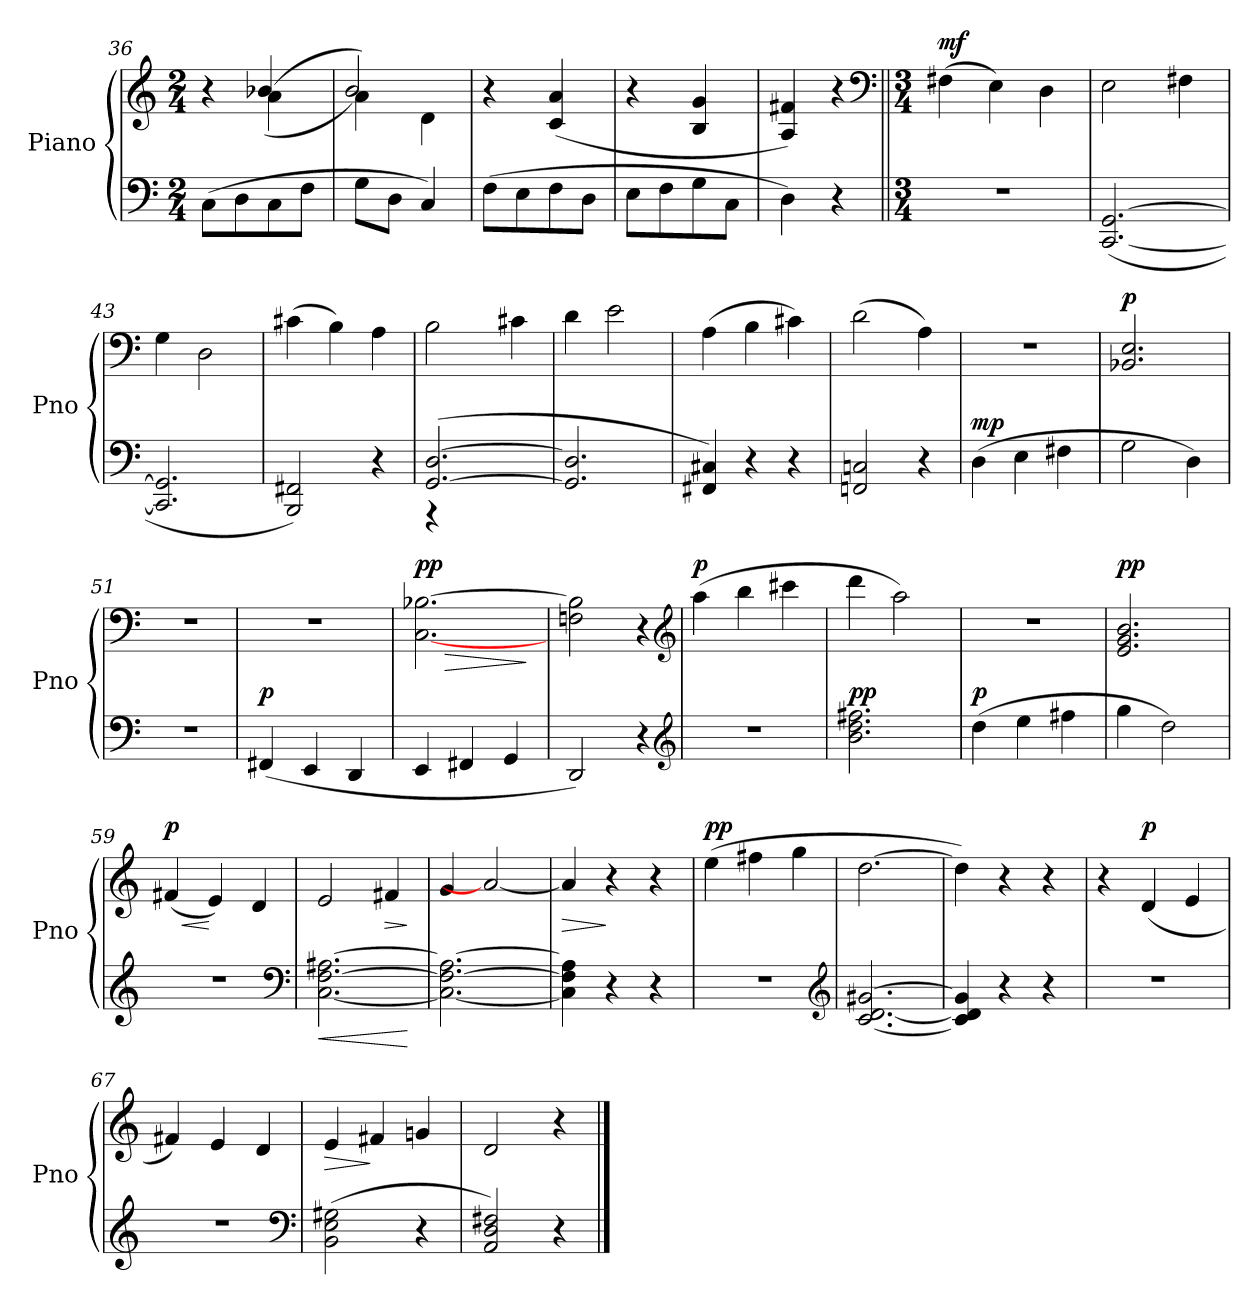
**kern	**dynam	**kern	**dynam
*part2	*part2	*part1	*part1
*staff2	*staff2	*staff1	*staff1
*I"Piano	*	*I"Piano	*
*I'Pno	*	*I'Pno	*
*clefF4	*	*clefG2	*
*M2/4	*	*M2/4	*
=36	=36	=36	=36
*	*	*^	*
(8C\L	.	4r	4ryy	.
8D\	.	.	.	.
8C\	.	(4a\	(4b-X/	.
8F\J	.	.	.	.
=37	=37	=37	=37	=37
8G\L	.	4a\)	2b/)	.
8D\J	.	.	.	.
4C/)	.	4d\	.	.
*	*	*v	*v	*
=38	=38	=38	=38
(8F\L	.	4r	.
8E\	.	.	.
8F\	.	(4c/ 4a/	.
8D\J	.	.	.
=39	=39	=39	=39
8E\L	.	4r	.
8F\	.	.	.
8G\	.	4B/ 4g/	.
8C\J	.	.	.
=40	=40	=40	=40
4D\)	.	4A/ 4f#X/)	.
4r	.	4r	.
*	*	*clefF4	*
!!LO:LB:g=z
=41||	=41||	=41||	=41||
*M3/4	*	*M3/4	*
!LO:N:vis=1	!	!	!LO:DY:a
2.r	.	(4F#X\	mf
.	.	4E\)	.
.	.	4D\	.
=42	=42	=42	=42
([2.CC/ [2.GG/	.	2E\	.
.	.	4F#X\	.
=43	=43	=43	=43
2.CC/] 2.GG/]	.	4G\	.
.	.	2D\	.
=44	=44	=44	=44
2BBB/ 2FF#X/)	.	(4c#X\	.
.	.	4B\)	.
4r	.	4A\	.
=45	=45	=45	=45
*^	*	*	*
([2.GG/ [2.D/	4r	.	2B\	.
.	2ryy	.	.	.
.	.	.	4c#X\	.
*v	*v	*	*	*
=46	=46	=46	=46
2.GG/] 2.D/]	.	4d\	.
.	.	2e\	.
=47	=47	=47	=47
4FF#X/ 4C#X/)	.	(4A\	.
4r	.	4B\	.
4r	.	4c#X\)	.
!!LO:LB:g=z
=48	=48	=48	=48
2FFn/ 2Cn/	.	(2d\	.
4r	.	4A\)	.
=49	=49	=49	=49
!	!LO:DY:a	!LO:N:vis=1	!
(4D\	mp	2.r	.
4E\	.	.	.
4F#X\	.	.	.
=50	=50	=50	=50
!	!	!	!LO:DY:a
2G\	.	2.BB-X/ 2.E/	p
4D\)	.	.	.
=51	=51	=51	=51
!LO:N:vis=1	!	!LO:N:vis=1	!
2.r	.	2.r	.
=52	=52	=52	=52
!	!LO:DY:a	!LO:N:vis=1	!
(4FF#X/	p	2.r	.
4EE/	.	.	.
4DD/	.	.	.
=53	=53	=53	=53
!	!	!	!LO:HP:b
!	!	!	!LO:DY:n=1:a
4EE/	.	[2.C\ [2.B-X\	> pp
4FF#X/	.	.	.
4GG/	.	.	.
.	.	.	]
=54	=54	=54	=54
2DD/)	.	2Fn\ 2B-\]	.
4r	.	4r	.
*clefG2	*	*clefG2	*
!!LO:LB:g=z
=55	=55	=55	=55
!LO:N:vis=1	!	!	!LO:DY:a
2.r	.	(4aa\	p
.	.	4bb\	.
.	.	4ccc#X\	.
=56	=56	=56	=56
!	!LO:DY:a	!	!
2.b\ 2.dd\ 2.ff#X\	pp	4ddd\	.
.	.	2aa\)	.
=57	=57	=57	=57
!	!LO:DY:a	!LO:N:vis=1	!
(4dd\	p	2.r	.
4ee\	.	.	.
4ff#X\	.	.	.
=58	=58	=58	=58
!	!	!	!LO:DY:a
4gg\	.	2.e/ 2.g/ 2.b/	pp
2dd\)	.	.	.
=59	=59	=59	=59
!LO:N:vis=1	!	!	!LO:HP:b
!	!	!	!LO:DY:n=1:a
2.r	.	(4f#X/	< p
.	.	4e/)	[
.	.	4d/	.
*clefF4	*	*	*
=60	=60	=60	=60
!	!LO:HP:b	!	!
[2.C\ [2.F\ [2.A#X\	<	2e/	.
!	!	!	!LO:HP:b
.	.	4f#X/	>
.	[	.	]
=61	=61	=61	=61
2.C\_ 2.F\_ 2.A#\_	.	4g/	.
.	.	2a/_	.
!!LO:LB:g=z
=62	=62	=62	=62
!	!	!	!LO:HP:b
4C\] 4F\] 4A#\]	.	4a/]	>
4r	.	4r	]
4r	.	4r	.
=63	=63	=63	=63
!LO:N:vis=1	!	!	!LO:DY:a
2.r	.	(4ee\	pp
.	.	4ff#X\	.
.	.	4gg\	.
*clefG2	*	*	*
=64	=64	=64	=64
[2.c/ [2.d/ [2.g#X/	.	[2.dd\	.
=65	=65	=65	=65
4c/] 4d/] 4g#/]	.	4dd\])	.
4r	.	4r	.
4r	.	4r	.
=66	=66	=66	=66
*	*	*MM160	*
!LO:N:vis=1	!	!	!
2.r	.	4r	.
!	!	!	!LO:DY:a
.	.	(4d/	p
.	.	4e/	.
=67	=67	=67	=67
!LO:N:vis=1	!	!	!
2.r	.	4f#X/)	.
.	.	4e/	.
.	.	4d/	.
*clefF4	*	*	*
=68	=68	=68	=68
!	!	!	!LO:HP:b
(2BB\ 2E\ 2G#X\	.	4e/	>
.	.	4f#X/	]
4r	.	4gn/	.
=69	=69	=69	=69
2AA/ 2D/ 2F#X/)	.	2d/	.
4r	.	4r	.
==	==	==	==
*-	*-	*-	*-
